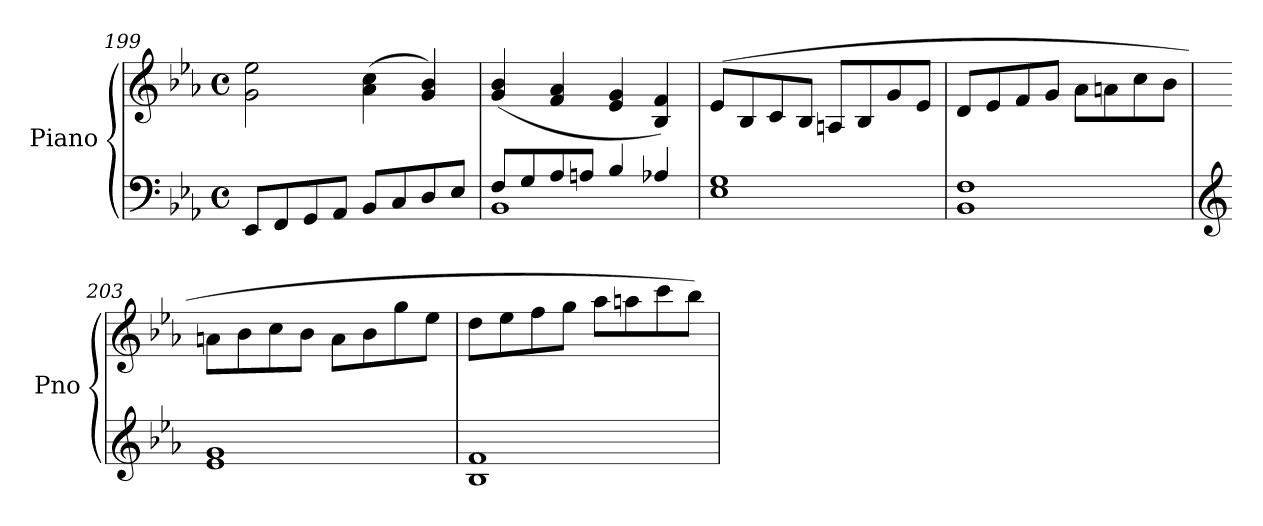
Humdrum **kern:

**kern	**kern
*part1	*part1
*staff2	*staff1
*I"Piano	*
*I'Pno	*
!!LO:LB:g=z
*clefF4	*clefG2
*k[b-e-a-]	*k[b-e-a-]
*M4/4	*M4/4
*met(c)	*met(c)
=199	=199
8EE-/L	2g\ 2ee-\
8FF/	.
8GG/	.
8AA-/J	.
8BB-/L	(>4a-\ 4cc\
8C/	.
8D/	4g/ 4b-/)
8E-/J	.
=200	=200
*^	*
8F/L	1BB-	(>4g/ 4b-/
8G/	.	.
8A-/	.	4f/ 4a-/
8An/J	.	.
4B-/	.	4e-/ 4g/
4A-X/	.	4B-/ 4f/)
*v	*v	*
=201	=201
1E- 1G	(>8e-/L
.	8B-/
.	8c/
.	8B-/J
.	8An/L
.	8B-/
.	8g/
.	8e-/J
=202	=202
1BB- 1F	8d/L
.	8e-/
.	8f/
.	8g/J
.	8a-\L
.	8an\
.	8cc\
.	8b-\J
=203	=203
*clefG2	*
1e- 1g	8an\L
.	8b-\
.	8cc\
.	8b-\J
.	8a\L
.	8b-\
.	8gg\
.	8ee-\J
!!LO:LB:g=z
=204	=204
1B- 1f	8dd\L
.	8ee-\
.	8ff\
.	8gg\J
.	8aa-\L
.	8aan\
.	8ccc\
.	8bb-\J)
=	=
*-	*-
